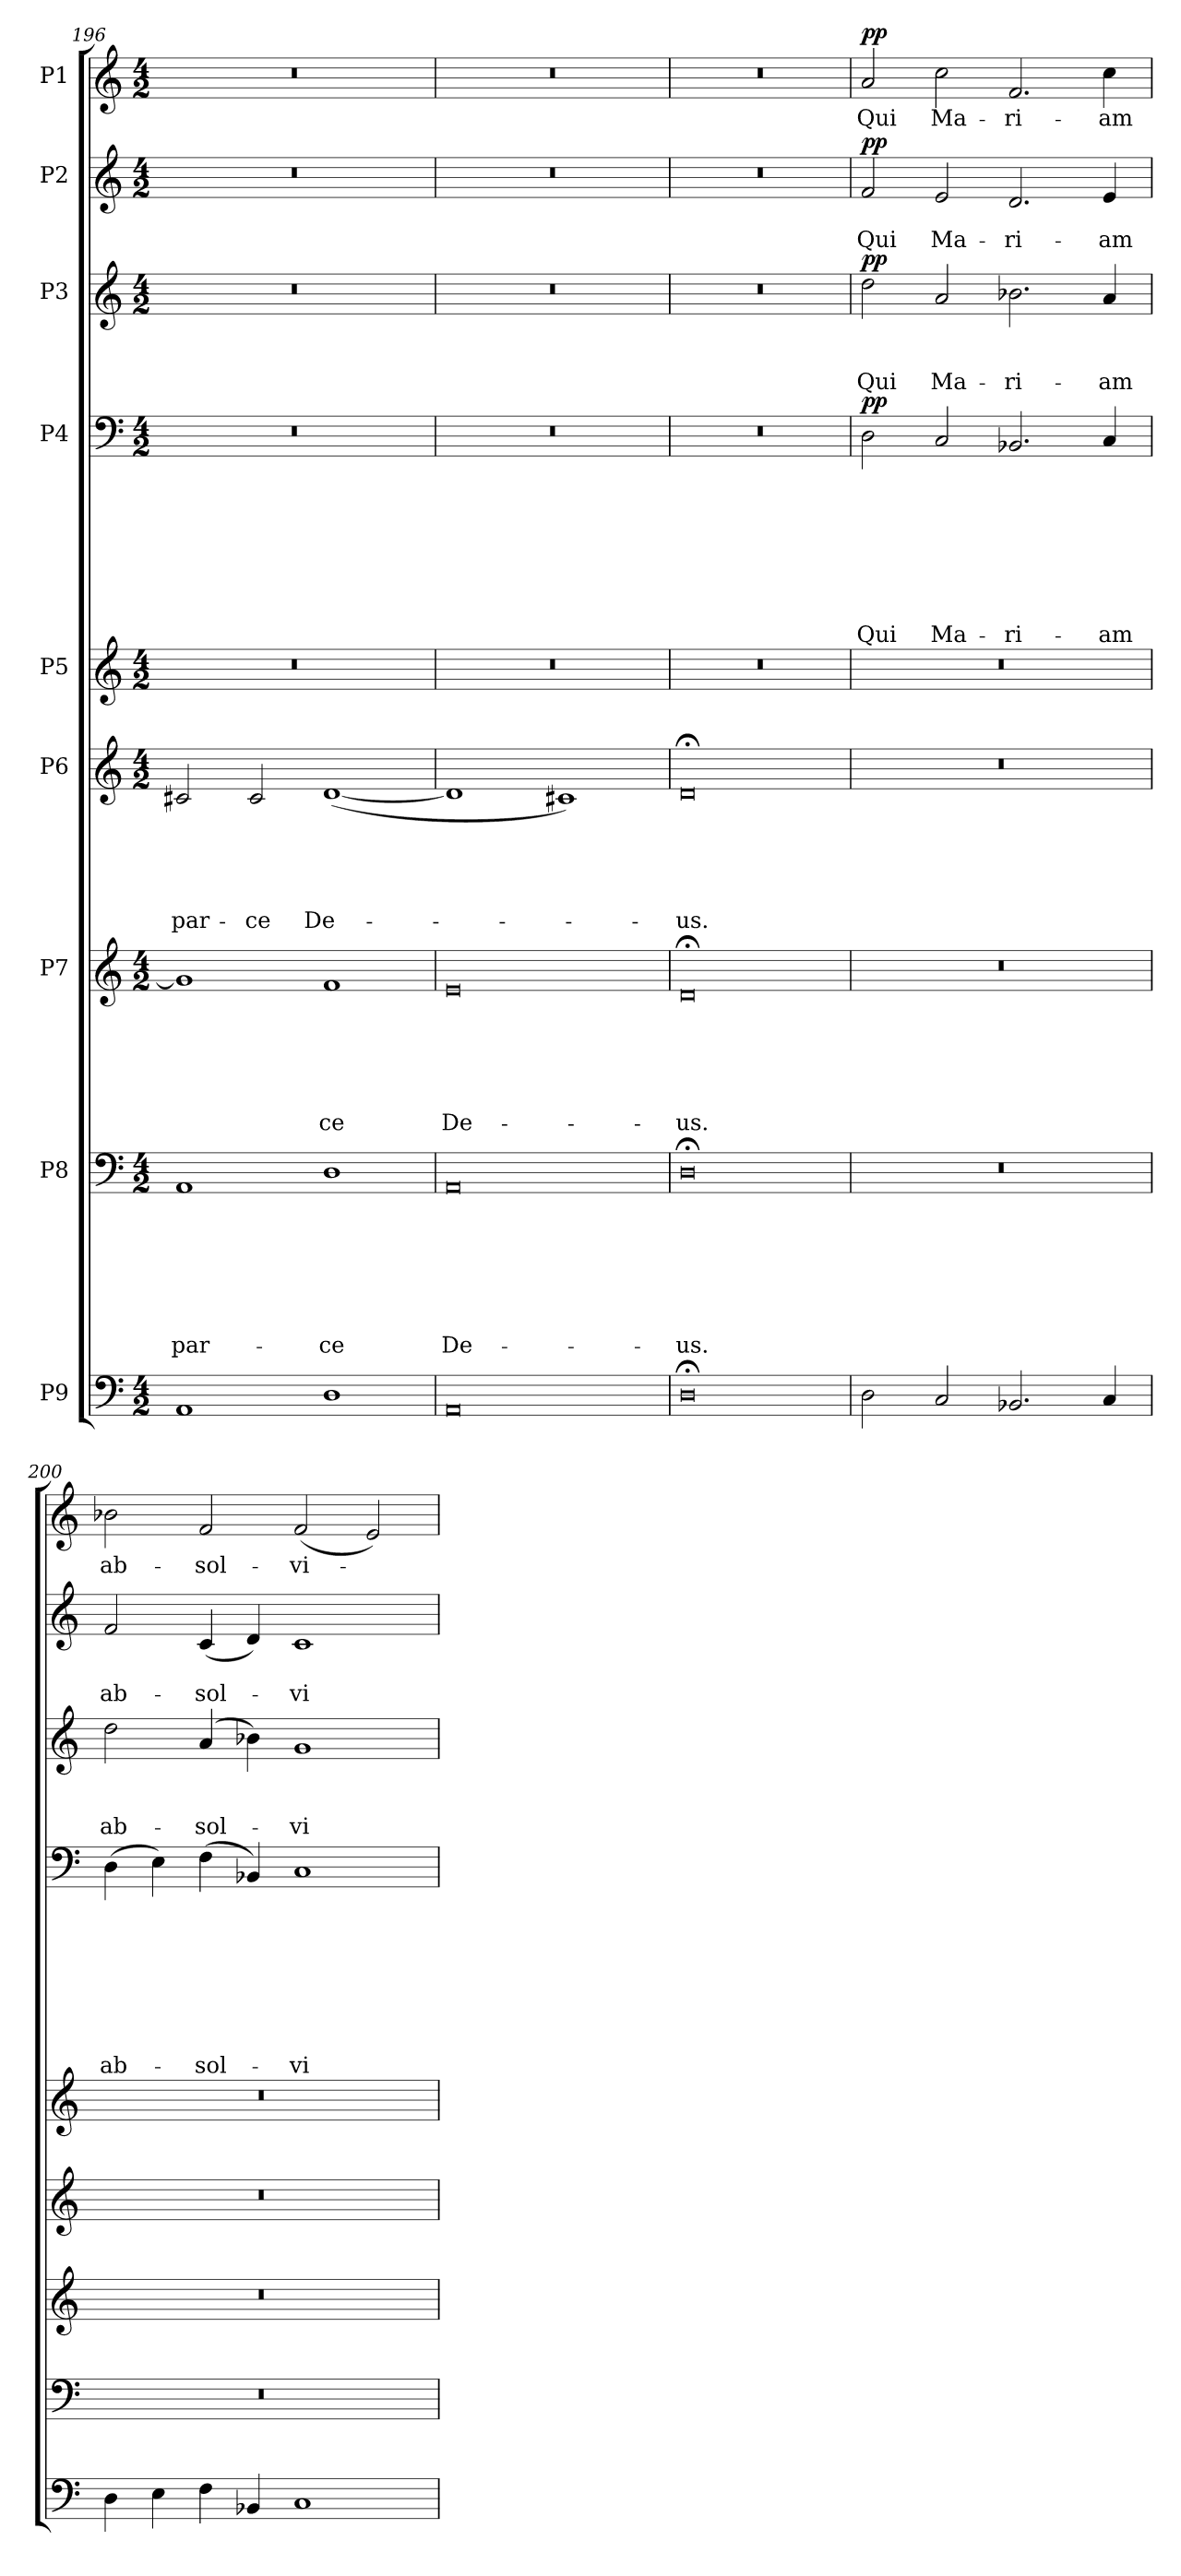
**kern	**kern	**text	**text	**text	**text	**text	**text	**text	**kern	**text	**text	**text	**text	**text	**text	**kern	**text	**text	**text	**text	**text	**kern	**kern	**text	**text	**text	**text	**text	**text	**text	**text	**dynam	**kern	**text	**text	**text	**dynam	**kern	**text	**text	**dynam	**kern	**text	**dynam
*part9	*part8	*part8	*part8	*part8	*part8	*part8	*part8	*part8	*part7	*part7	*part7	*part7	*part7	*part7	*part7	*part6	*part6	*part6	*part6	*part6	*part6	*part5	*part4	*part4	*part4	*part4	*part4	*part4	*part4	*part4	*part4	*part4	*part3	*part3	*part3	*part3	*part3	*part2	*part2	*part2	*part2	*part1	*part1	*part1
*staff9	*staff8	*staff8	*staff8	*staff8	*staff8	*staff8	*staff8	*staff8	*staff7	*staff7	*staff7	*staff7	*staff7	*staff7	*staff7	*staff6	*staff6	*staff6	*staff6	*staff6	*staff6	*staff5	*staff4	*staff4	*staff4	*staff4	*staff4	*staff4	*staff4	*staff4	*staff4	*staff4	*staff3	*staff3	*staff3	*staff3	*staff3	*staff2	*staff2	*staff2	*staff2	*staff1	*staff1	*staff1
*I"P9	*I"P8	*	*	*	*	*	*	*	*I"P7	*	*	*	*	*	*	*I"P6	*	*	*	*	*	*I"P5	*I"P4	*	*	*	*	*	*	*	*	*	*I"P3	*	*	*	*	*I"P2	*	*	*	*I"P1	*	*
*clefF4	*clefF4	*	*	*	*	*	*	*	*clefG2	*	*	*	*	*	*	*clefG2	*	*	*	*	*	*clefG2	*clefF4	*	*	*	*	*	*	*	*	*	*clefG2	*	*	*	*	*clefG2	*	*	*	*clefG2	*	*
*	*	*	*	*	*	*	*	*	*ITrd7c12	*	*	*	*	*	*	*	*	*	*	*	*	*	*	*	*	*	*	*	*	*	*	*	*ITrd7c12	*	*	*	*	*	*	*	*	*	*	*
*k[]	*k[]	*	*	*	*	*	*	*	*k[]	*	*	*	*	*	*	*k[]	*	*	*	*	*	*k[]	*k[]	*	*	*	*	*	*	*	*	*	*k[]	*	*	*	*	*k[]	*	*	*	*k[]	*	*
*C:	*C:	*	*	*	*	*	*	*	*C:	*	*	*	*	*	*	*C:	*	*	*	*	*	*C:	*C:	*	*	*	*	*	*	*	*	*	*C:	*	*	*	*	*C:	*	*	*	*C:	*	*
*M4/2	*M4/2	*	*	*	*	*	*	*	*M4/2	*	*	*	*	*	*	*M4/2	*	*	*	*	*	*M4/2	*M4/2	*	*	*	*	*	*	*	*	*	*M4/2	*	*	*	*	*M4/2	*	*	*	*M4/2	*	*
=196	=196	=196	=196	=196	=196	=196	=196	=196	=196	=196	=196	=196	=196	=196	=196	=196	=196	=196	=196	=196	=196	=196	=196	=196	=196	=196	=196	=196	=196	=196	=196	=196	=196	=196	=196	=196	=196	=196	=196	=196	=196	=196	=196	=196
*^	*	*	*	*	*	*	*	*	*	*	*	*	*	*	*	*	*	*	*	*	*	*	*	*	*	*	*	*	*	*	*	*	*	*	*	*	*	*	*	*	*	*	*	*
!	!	!	!	!	!	!	!	!	!LO:LY:b	!	!	!	!	!	!	!	!	!	!	!	!	!LO:LY:b	!LO:N:vis=1	!LO:N:vis=1	!	!	!	!	!	!	!	!	!	!LO:N:vis=1	!	!	!	!	!LO:N:vis=1	!	!	!	!LO:N:vis=1	!	!
1AA	0ryy	1AA	.	.	.	.	.	.	par-	1G]	.	.	.	.	.	.	2c#X/	.	.	.	.	par-	0r	0r	.	.	.	.	.	.	.	.	.	0r	.	.	.	.	0r	.	.	.	0r	.	.
!	!	!	!	!	!	!	!	!	!	!	!	!	!	!	!	!	!	!	!	!	!	!LO:LY:b	!	!	!	!	!	!	!	!	!	!	!	!	!	!	!	!	!	!	!	!	!	!	!
.	.	.	.	.	.	.	.	.	.	.	.	.	.	.	.	.	2c#/	.	.	.	.	-ce	.	.	.	.	.	.	.	.	.	.	.	.	.	.	.	.	.	.	.	.	.	.	.
!	!	!	!	!	!	!	!	!	!LO:LY:b	!	!	!	!	!	!	!LO:LY:b	!	!	!	!	!	!LO:LY:b	!	!	!	!	!	!	!	!	!	!	!	!	!	!	!	!	!	!	!	!	!	!	!
1D	.	1D	.	.	.	.	.	.	-ce	1F	.	.	.	.	.	-ce	(<[<1d	.	.	.	.	De-	.	.	.	.	.	.	.	.	.	.	.	.	.	.	.	.	.	.	.	.	.	.	.
=197	=197	=197	=197	=197	=197	=197	=197	=197	=197	=197	=197	=197	=197	=197	=197	=197	=197	=197	=197	=197	=197	=197	=197	=197	=197	=197	=197	=197	=197	=197	=197	=197	=197	=197	=197	=197	=197	=197	=197	=197	=197	=197	=197	=197	=197
!	!	!	!	!	!	!	!	!	!LO:LY:b	!	!	!	!	!	!	!LO:LY:b	!	!	!	!	!	!	!LO:N:vis=1	!LO:N:vis=1	!	!	!	!	!	!	!	!	!	!LO:N:vis=1	!	!	!	!	!LO:N:vis=1	!	!	!	!LO:N:vis=1	!	!
0AA	0ryy	0AA	.	.	.	.	.	.	De-	0E	.	.	.	.	.	De-	1d]	.	.	.	.	.	0r	0r	.	.	.	.	.	.	.	.	.	0r	.	.	.	.	0r	.	.	.	0r	.	.
.	.	.	.	.	.	.	.	.	.	.	.	.	.	.	.	.	1c#X)	.	.	.	.	.	.	.	.	.	.	.	.	.	.	.	.	.	.	.	.	.	.	.	.	.	.	.	.
=198	=198	=198	=198	=198	=198	=198	=198	=198	=198	=198	=198	=198	=198	=198	=198	=198	=198	=198	=198	=198	=198	=198	=198	=198	=198	=198	=198	=198	=198	=198	=198	=198	=198	=198	=198	=198	=198	=198	=198	=198	=198	=198	=198	=198	=198
!	!	!	!	!	!	!	!	!	!LO:LY:b	!	!	!	!	!	!	!LO:LY:b	!	!	!	!	!	!LO:LY:b	!LO:N:vis=1	!LO:N:vis=1	!	!	!	!	!	!	!	!	!	!LO:N:vis=1	!	!	!	!	!LO:N:vis=1	!	!	!	!LO:N:vis=1	!	!
0D;<	0ryy	0D;<	.	.	.	.	.	.	-us.	0D;	.	.	.	.	.	-us.	0d;	.	.	.	.	-us.	0r	0r	.	.	.	.	.	.	.	.	.	0r	.	.	.	.	0r	.	.	.	0r	.	.
=199	=199	=199	=199	=199	=199	=199	=199	=199	=199	=199	=199	=199	=199	=199	=199	=199	=199	=199	=199	=199	=199	=199	=199	=199	=199	=199	=199	=199	=199	=199	=199	=199	=199	=199	=199	=199	=199	=199	=199	=199	=199	=199	=199	=199	=199
!	!	!LO:N:vis=1	!	!	!	!	!	!	!	!LO:N:vis=1	!	!	!	!	!	!	!LO:N:vis=1	!	!	!	!	!	!LO:N:vis=1	!	!	!	!	!	!	!	!	!LO:LY:b	!LO:DY:a	!	!	!	!LO:LY:b	!LO:DY:a	!	!	!LO:LY:b	!LO:DY:a	!	!LO:LY:b	!LO:DY:a
2D\	0ryy	0r	.	.	.	.	.	.	.	0r	.	.	.	.	.	.	0r	.	.	.	.	.	0r	2D\	.	.	.	.	.	.	.	Qui	pp	2d\	.	.	Qui	pp	2f/	.	Qui	pp	2a/	Qui	pp
!	!	!	!	!	!	!	!	!	!	!	!	!	!	!	!	!	!	!	!	!	!	!	!	!	!	!	!	!	!	!	!	!LO:LY:b	!	!	!	!	!LO:LY:b	!	!	!	!LO:LY:b	!	!	!LO:LY:b	!
2C/	.	.	.	.	.	.	.	.	.	.	.	.	.	.	.	.	.	.	.	.	.	.	.	2C/	.	.	.	.	.	.	.	Ma-	.	2A/	.	.	Ma-	.	2e/	.	Ma-	.	2cc\	Ma-	.
!	!	!	!	!	!	!	!	!	!	!	!	!	!	!	!	!	!	!	!	!	!	!	!	!	!	!	!	!	!	!	!	!LO:LY:b	!	!	!	!	!LO:LY:b	!	!	!	!LO:LY:b	!	!	!LO:LY:b	!
2.BB-X/	.	.	.	.	.	.	.	.	.	.	.	.	.	.	.	.	.	.	.	.	.	.	.	2.BB-X/	.	.	.	.	.	.	.	-ri-	.	2.B-X\	.	.	-ri-	.	2.d/	.	-ri-	.	2.f/	-ri-	.
!	!	!	!	!	!	!	!	!	!	!	!	!	!	!	!	!	!	!	!	!	!	!	!	!	!	!	!	!	!	!	!	!LO:LY:b	!	!	!	!	!LO:LY:b	!	!	!	!LO:LY:b	!	!	!LO:LY:b	!
4C/	.	.	.	.	.	.	.	.	.	.	.	.	.	.	.	.	.	.	.	.	.	.	.	4C/	.	.	.	.	.	.	.	-am	.	4A/	.	.	-am	.	4e/	.	-am	.	4cc\	-am	.
=200	=200	=200	=200	=200	=200	=200	=200	=200	=200	=200	=200	=200	=200	=200	=200	=200	=200	=200	=200	=200	=200	=200	=200	=200	=200	=200	=200	=200	=200	=200	=200	=200	=200	=200	=200	=200	=200	=200	=200	=200	=200	=200	=200	=200	=200
!	!	!LO:N:vis=1	!	!	!	!	!	!	!	!LO:N:vis=1	!	!	!	!	!	!	!LO:N:vis=1	!	!	!	!	!	!LO:N:vis=1	!	!	!	!	!	!	!	!	!LO:LY:b	!	!	!	!	!LO:LY:b	!	!	!	!LO:LY:b	!	!	!LO:LY:b	!
4D\	0ryy	0r	.	.	.	.	.	.	.	0r	.	.	.	.	.	.	0r	.	.	.	.	.	0r	(>4D\	.	.	.	.	.	.	.	ab-	.	2d\	.	.	ab-	.	2f/	.	ab-	.	2b-X\	ab-	.
4E\	.	.	.	.	.	.	.	.	.	.	.	.	.	.	.	.	.	.	.	.	.	.	.	4E\)	.	.	.	.	.	.	.	.	.	.	.	.	.	.	.	.	.	.	.	.	.
!	!	!	!	!	!	!	!	!	!	!	!	!	!	!	!	!	!	!	!	!	!	!	!	!	!	!	!	!	!	!	!	!LO:LY:b	!	!	!	!	!LO:LY:b	!	!	!	!LO:LY:b	!	!	!LO:LY:b	!
4F\	.	.	.	.	.	.	.	.	.	.	.	.	.	.	.	.	.	.	.	.	.	.	.	(>4F\	.	.	.	.	.	.	.	-sol-	.	(<4A/	.	.	-sol-	.	(<4c/	.	-sol-	.	2f/	-sol-	.
4BB-X/	.	.	.	.	.	.	.	.	.	.	.	.	.	.	.	.	.	.	.	.	.	.	.	4BB-X/)	.	.	.	.	.	.	.	.	.	4B-X\)	.	.	.	.	4d/)	.	.	.	.	.	.
!	!	!	!	!	!	!	!	!	!	!	!	!	!	!	!	!	!	!	!	!	!	!	!	!	!	!	!	!	!	!	!	!LO:LY:b	!	!	!	!	!LO:LY:b	!	!	!	!LO:LY:b	!	!	!LO:LY:b	!
1C	.	.	.	.	.	.	.	.	.	.	.	.	.	.	.	.	.	.	.	.	.	.	.	1C	.	.	.	.	.	.	.	-vi-	.	1G	.	.	-vi-	.	1c	.	-vi-	.	(<2f/	-vi-	.
.	.	.	.	.	.	.	.	.	.	.	.	.	.	.	.	.	.	.	.	.	.	.	.	.	.	.	.	.	.	.	.	.	.	.	.	.	.	.	.	.	.	.	2e/)	.	.
*v	*v	*	*	*	*	*	*	*	*	*	*	*	*	*	*	*	*	*	*	*	*	*	*	*	*	*	*	*	*	*	*	*	*	*	*	*	*	*	*	*	*	*	*	*	*
=	=	=	=	=	=	=	=	=	=	=	=	=	=	=	=	=	=	=	=	=	=	=	=	=	=	=	=	=	=	=	=	=	=	=	=	=	=	=	=	=	=	=	=	=
*-	*-	*-	*-	*-	*-	*-	*-	*-	*-	*-	*-	*-	*-	*-	*-	*-	*-	*-	*-	*-	*-	*-	*-	*-	*-	*-	*-	*-	*-	*-	*-	*-	*-	*-	*-	*-	*-	*-	*-	*-	*-	*-	*-	*-
